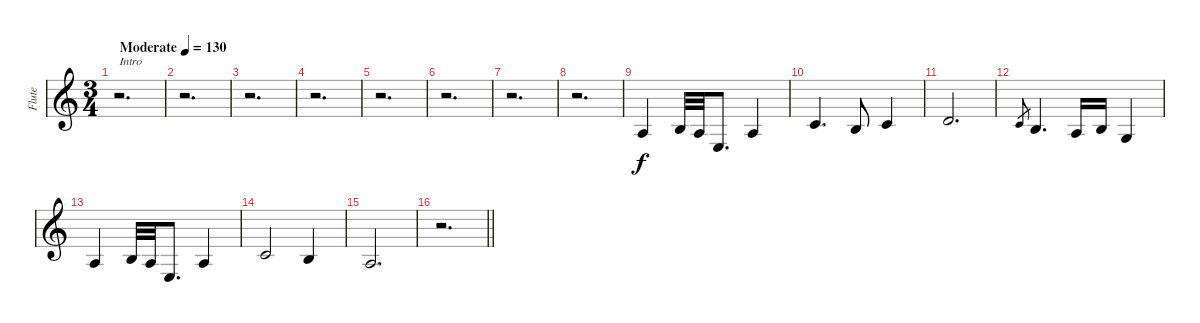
\track ("Flute" "Flute") {instrument flute}
\staff {score}
\tuning (E4 B3 G3 D3 A2 E2) {hide}
\ts (3 4)
\tempo (130 "Moderate")
\clef g2
\ks c
r.2{d txt "Intro" dy f instrument flute} |
r.2{d} |
r.2{d} |
r.2{d} |
r.2{d} |
r.2{d} |
r.2{d} |
r.2{d} |
2.3.4 0.2.32 2.3.32{beam merge} 2.4.8{d} 2.3.4 |
1.2.4{d} 0.2.8 1.2.4 |
3.2.2{d} |
1.2.8{gr} 0.2.4{d beam merge} 2.3.16 0.2.16 0.3.4 |
2.3.4 0.2.32 2.3.32{beam merge} 2.4.8{d} 2.3.4 |
1.2.2 0.2.4 |
2.3.2{d} |
\barLineRight lightlight
r.2{d}
